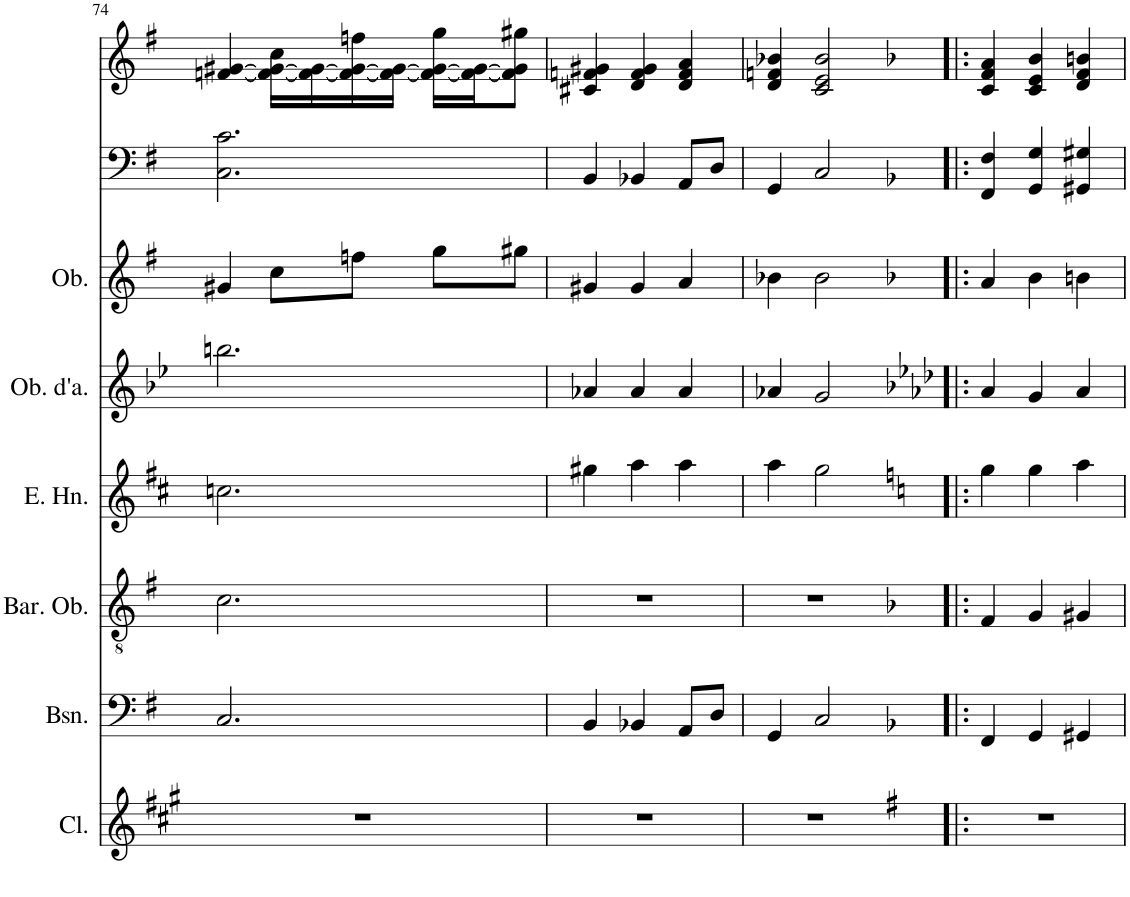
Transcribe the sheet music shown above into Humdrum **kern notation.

**kern	**kern	**kern	**kern	**kern	**kern	**kern	**kern
*part8	*part7	*part6	*part5	*part4	*part3	*part2	*part1
*staff8	*staff7	*staff6	*staff5	*staff4	*staff3	*staff2	*staff1
*I"Clarinet	*I"Bassoon	*I"Baritone Oboe	*I"English Horn	*I"Oboe d'amore	*I"Oboe	*I"LH-1	*I"RH-1
*I'Cl.	*I'Bsn.	*I'Bar. Ob.	*I'E. Hn.	*I'Ob. d'a.	*I'Ob.	*	*
!!LO:PB:g=z
*clefG2	*clefF4	*clefGv2	*clefG2	*clefG2	*clefG2	*clefF4	*clefG2
*Trd1c2	*	*	*Trd4c7	*Trd2c3	*	*	*
*k[f#c#g#]	*k[f#]	*k[f#]	*k[f#c#]	*k[b-e-]	*k[f#]	*k[f#]	*k[f#]
*M3/4	*M3/4	*M3/4	*M3/4	*M3/4	*M3/4	*M3/4	*M3/4
=74	=74	=74	=74	=74	=74	=74	=74
2.r	2.C/	2.c\	2.ccn\	2.bbn\	4g#X/	2.C\ 2.c\	[4fn/ [4g#X/
.	.	.	.	.	8cc\L	.	16f\_ 16g#\_ 16cc\LL
.	.	.	.	.	.	.	16f\_ 16g#\_
.	.	.	.	.	8ffn\J	.	16f\_ 16g#\_ 16ffn\
.	.	.	.	.	.	.	16f\_ 16g#\_JJ
.	.	.	.	.	8gg\L	.	16f\_ 16g#\_ 16gg\LL
.	.	.	.	.	.	.	16f\_ 16g#\_J
.	.	.	.	.	8gg#X\J	.	8f\] 8g#\] 8gg#X\J
=75	=75	=75	=75	=75	=75	=75	=75
2.r	4BB/	2.r	4gg#X\	4aa-X/	4g#X/	4BB/	4c#X/ 4fn/ 4g#X/
.	4BB-X/	.	4aa\	4aa-/	4g#/	4BB-X/	4d/ 4f/ 4g#/
.	8AA/L	.	4aa\	4aa-/	4a/	8AA/L	4d/ 4f/ 4a/
.	8D/J	.	.	.	.	8D/J	.
=76	=76	=76	=76	=76	=76	=76	=76
2.r	4GG/	2.r	4aa\	4aa-X/	4b-X\	4GG/	4d/ 4fn/ 4b-X/
.	2C/	.	2gg\	2g/	2b-\	2C/	2c/ 2e/ 2b-/
=77!|:	=77!|:	=77!|:	=77!|:	=77!|:	=77!|:	=77!|:	=77!|:
*k[f#]	*k[b-]	*k[b-]	*k[]	*k[b-e-a-d-]	*k[b-]	*k[b-]	*k[b-]
2.r	4FF/	4F/	4gg\	4aa-/	4a/	4FF/ 4F/	4c/ 4f/ 4a/
.	4GG/	4G/	4gg\	4g/	4b-\	4GG/ 4G/	4c/ 4e/ 4b-/
.	4GG#X/	4G#X/	4aa\	4aa-/	4bn\	4GG#X/ 4G#X/	4d/ 4f/ 4bn/
=	=	=	=	=	=	=	=
*-	*-	*-	*-	*-	*-	*-	*-
